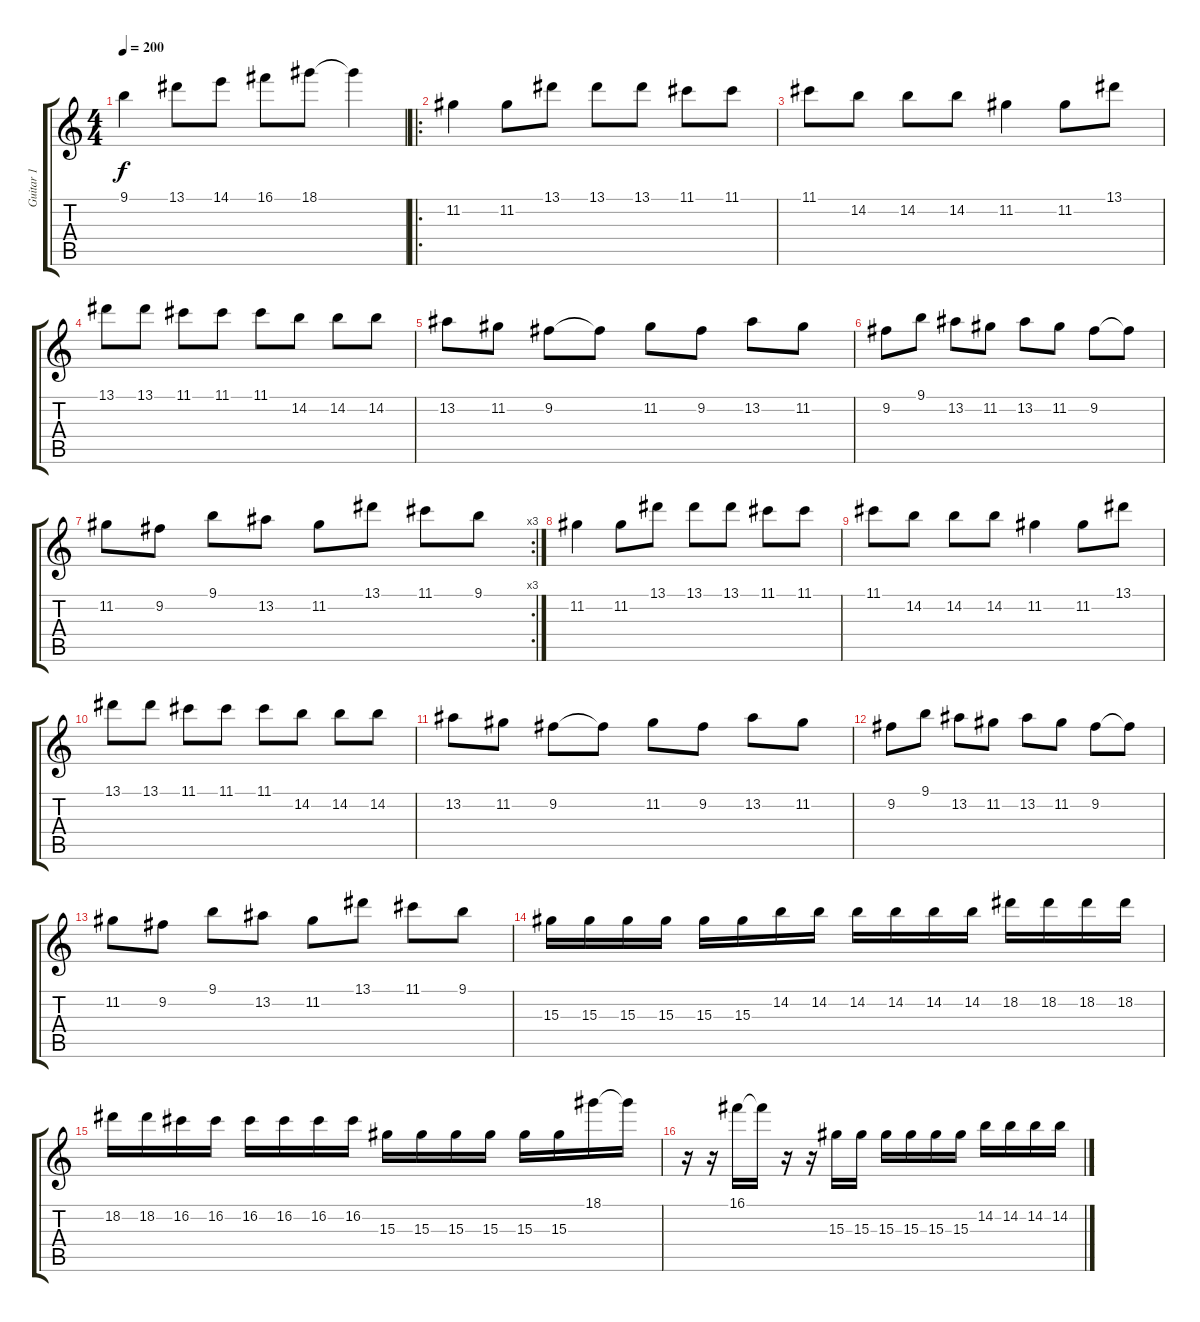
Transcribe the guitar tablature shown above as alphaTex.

\track ("Guitar 1" "Guitar 1") {instrument distortionguitar}
\staff {score tabs}
\tuning (D4 A3 F3 C3 G2 D2) {hide}
\ts (4 4)
\tempo 200
\clef g2
\ks c
9.1.4{dy f} 13.1.8 14.1.8 16.1.8 18.1.8 18.1{t}.4 |
\ro
11.2.4 11.2.8 13.1.8 13.1.8 13.1.8 11.1.8 11.1.8 |
11.1.8 14.2.8 14.2.8 14.2.8 11.2.4 11.2.8 13.1.8 |
13.1.8 13.1.8 11.1.8 11.1.8 11.1.8 14.2.8 14.2.8 14.2.8 |
13.2.8 11.2.8 9.2.8 9.2{t}.8 11.2.8 9.2.8 13.2.8 11.2.8 |
9.2.8 9.1.8 13.2.8 11.2.8 13.2.8 11.2.8 9.2.8 9.2{t}.8 |
\rc 3
11.2.8 9.2.8 9.1.8 13.2.8 11.2.8 13.1.8 11.1.8 9.1.8 |
11.2.4 11.2.8 13.1.8 13.1.8 13.1.8 11.1.8 11.1.8 |
11.1.8 14.2.8 14.2.8 14.2.8 11.2.4 11.2.8 13.1.8 |
13.1.8 13.1.8 11.1.8 11.1.8 11.1.8 14.2.8 14.2.8 14.2.8 |
13.2.8 11.2.8 9.2.8 9.2{t}.8 11.2.8 9.2.8 13.2.8 11.2.8 |
9.2.8 9.1.8 13.2.8 11.2.8 13.2.8 11.2.8 9.2.8 9.2{t}.8 |
11.2.8 9.2.8 9.1.8 13.2.8 11.2.8 13.1.8 11.1.8 9.1.8 |
15.3.16 15.3.16 15.3.16 15.3.16 15.3.16 15.3.16 14.2.16 14.2.16 14.2.16 14.2.16 14.2.16 14.2.16 18.2.16 18.2.16 18.2.16 18.2.16 |
18.2.16 18.2.16 16.2.16 16.2.16 16.2.16 16.2.16 16.2.16 16.2.16 15.3.16 15.3.16 15.3.16 15.3.16 15.3.16 15.3.16 18.1.16 18.1{t}.16 |
r.16 r.16 16.1.16 16.1{t}.16 r.16 r.16 15.3.16 15.3.16 15.3.16 15.3.16 15.3.16 15.3.16 14.2.16 14.2.16 14.2.16 14.2.16
